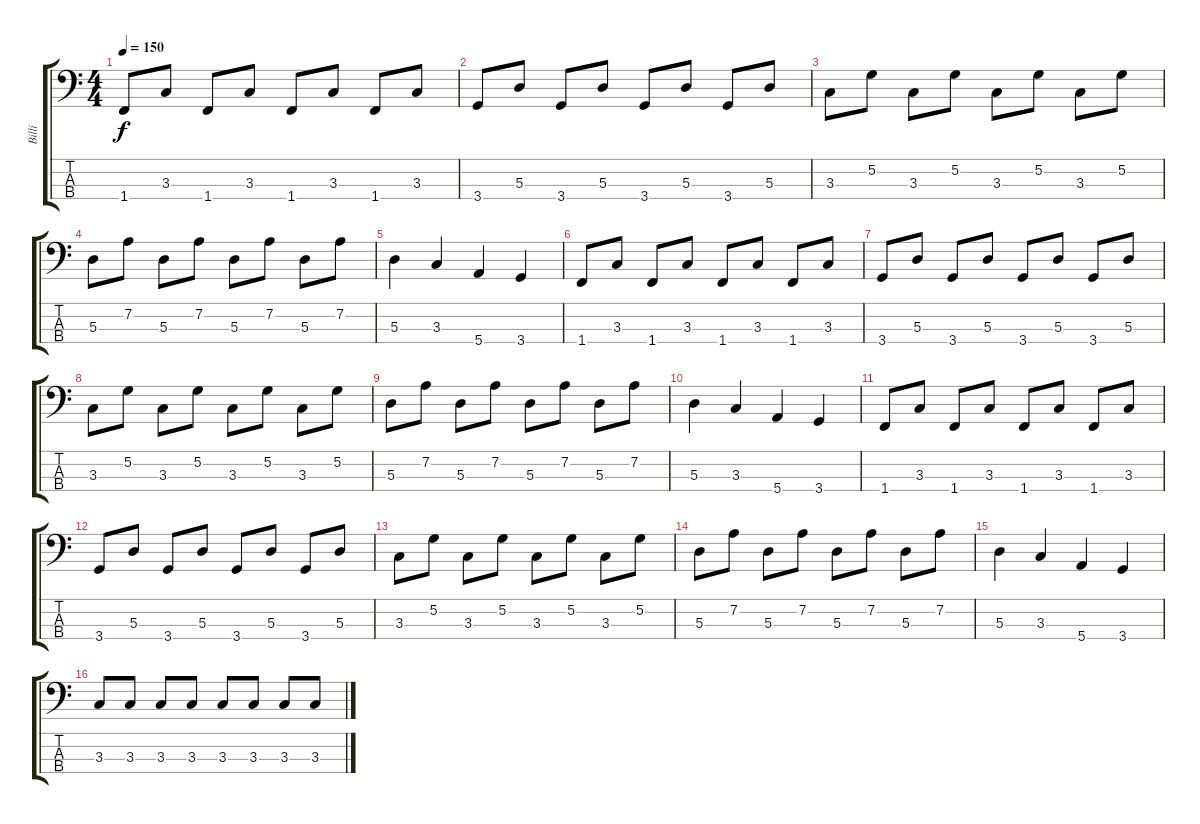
\track ("Billi" "Billi") {instrument electricbasspick}
\staff {score tabs}
\tuning (G2 D2 A1 E1) {hide}
\ts (4 4)
\tempo 150
\clef f4
\ks c
1.4.8{dy f} 3.3.8 1.4.8 3.3.8 1.4.8 3.3.8 1.4.8 3.3.8 |
3.4.8 5.3.8 3.4.8 5.3.8 3.4.8 5.3.8 3.4.8 5.3.8 |
3.3.8 5.2.8 3.3.8 5.2.8 3.3.8 5.2.8 3.3.8 5.2.8 |
5.3.8 7.2.8 5.3.8 7.2.8 5.3.8 7.2.8 5.3.8 7.2.8 |
5.3.4 3.3.4 5.4.4 3.4.4 |
1.4.8 3.3.8 1.4.8 3.3.8 1.4.8 3.3.8 1.4.8 3.3.8 |
3.4.8 5.3.8 3.4.8 5.3.8 3.4.8 5.3.8 3.4.8 5.3.8 |
3.3.8 5.2.8 3.3.8 5.2.8 3.3.8 5.2.8 3.3.8 5.2.8 |
5.3.8 7.2.8 5.3.8 7.2.8 5.3.8 7.2.8 5.3.8 7.2.8 |
5.3.4 3.3.4 5.4.4 3.4.4 |
1.4.8 3.3.8 1.4.8 3.3.8 1.4.8 3.3.8 1.4.8 3.3.8 |
3.4.8 5.3.8 3.4.8 5.3.8 3.4.8 5.3.8 3.4.8 5.3.8 |
3.3.8 5.2.8 3.3.8 5.2.8 3.3.8 5.2.8 3.3.8 5.2.8 |
5.3.8 7.2.8 5.3.8 7.2.8 5.3.8 7.2.8 5.3.8 7.2.8 |
5.3.4 3.3.4 5.4.4 3.4.4 |
3.3.8 3.3.8 3.3.8 3.3.8 3.3.8 3.3.8 3.3.8 3.3.8
